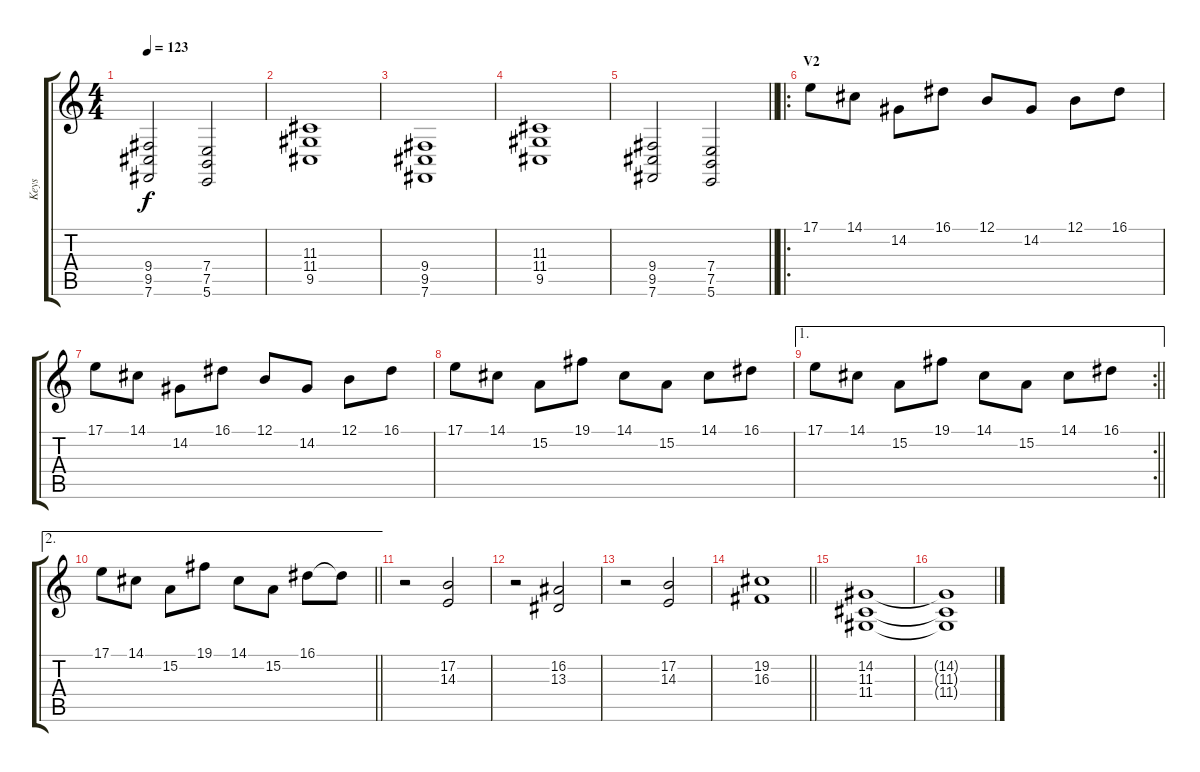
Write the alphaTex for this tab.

\track ("Keys" "Keys") {instrument stringensemble1}
\staff {score tabs}
\tuning (B3 Gb3 D3 A2 E2 B1) {hide}
\ts (4 4)
\tempo 123
\clef g2
\ks c
(9.4 9.5 7.6).2{dy f} (7.4 7.5 5.6).2 |
(11.3 11.4 9.5).1 |
(9.4 9.5 7.6).1 |
(11.3 11.4 9.5).1 |
\barLineRight lightlight
(9.4 9.5 7.6).2 (7.4 7.5 5.6).2 |
\ro
\section ("" "V2")
17.1.8 14.1.8 14.2.8 16.1.8 12.1.8 14.2.8 12.1.8 16.1.8 |
17.1.8 14.1.8 14.2.8 16.1.8 12.1.8 14.2.8 12.1.8 16.1.8 |
17.1.8 14.1.8 15.2.8 19.1.8 14.1.8 15.2.8 14.1.8 16.1.8 |
\ae 1
\rc 2
\barLineRight lightlight
17.1.8 14.1.8 15.2.8 19.1.8 14.1.8 15.2.8 14.1.8 16.1.8 |
\ae 2
\barLineRight lightlight
17.1.8 14.1.8 15.2.8 19.1.8 14.1.8 15.2.8 16.1.8 16.1{t}.8 |
\section ("" "")
r.2 (17.2 14.3).2 |
r.2 (16.2 13.3).2 |
r.2 (17.2 14.3).2 |
\barLineRight lightlight
(19.2 16.3).1 |
\section ("" "")
(14.2 11.3 11.4).1 |
(14.2{t} 11.3{t} 11.4{t}).1
